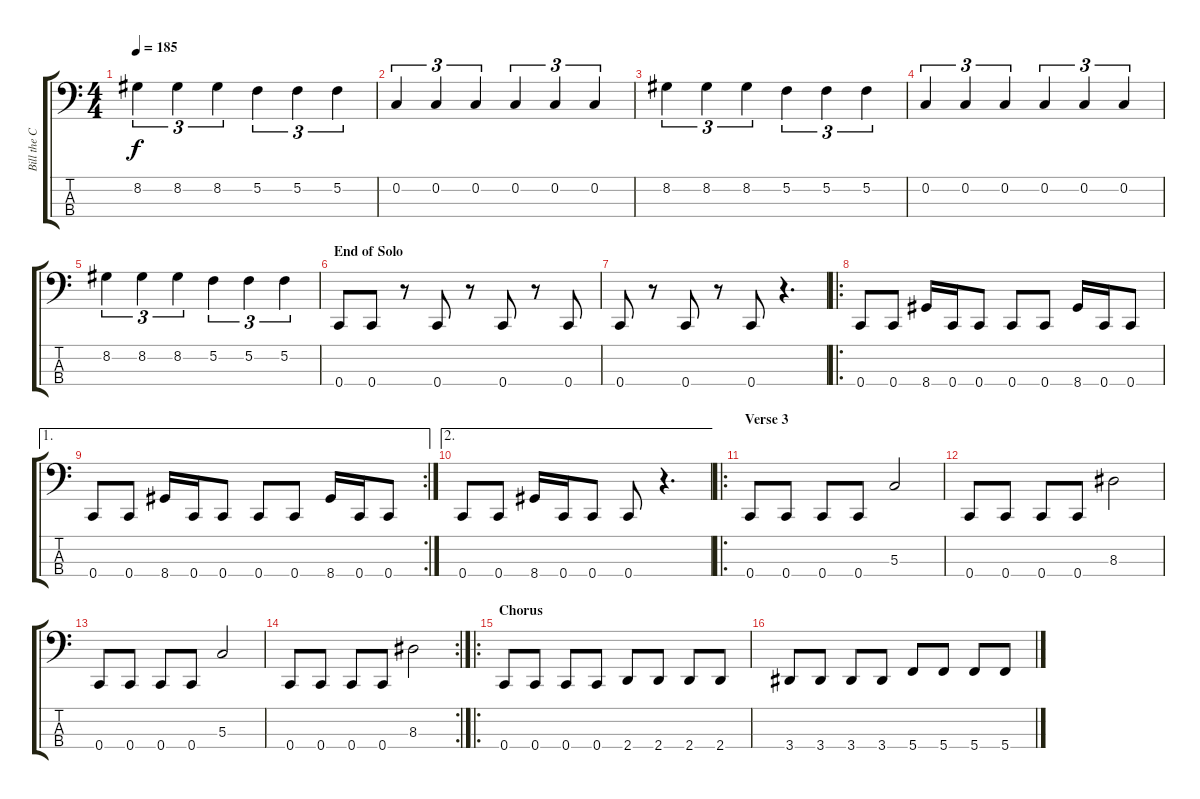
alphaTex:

\track ("Bill the CM" "Bill the C") {instrument electricbassfinger}
\staff {score tabs}
\tuning (F2 C2 G1 C1) {hide}
\ts (4 4)
\tempo 185
\clef f4
\ks c
8.2.4{tu (3 2) dy f} 8.2.4{tu (3 2)} 8.2.4{tu (3 2)} 5.2.4{tu (3 2)} 5.2.4{tu (3 2)} 5.2.4{tu (3 2)} |
0.2.4{tu (3 2)} 0.2.4{tu (3 2)} 0.2.4{tu (3 2)} 0.2.4{tu (3 2)} 0.2.4{tu (3 2)} 0.2.4{tu (3 2)} |
8.2.4{tu (3 2)} 8.2.4{tu (3 2)} 8.2.4{tu (3 2)} 5.2.4{tu (3 2)} 5.2.4{tu (3 2)} 5.2.4{tu (3 2)} |
0.2.4{tu (3 2)} 0.2.4{tu (3 2)} 0.2.4{tu (3 2)} 0.2.4{tu (3 2)} 0.2.4{tu (3 2)} 0.2.4{tu (3 2)} |
8.2.4{tu (3 2)} 8.2.4{tu (3 2)} 8.2.4{tu (3 2)} 5.2.4{tu (3 2)} 5.2.4{tu (3 2)} 5.2.4{tu (3 2)} |
\section ("" "End of Solo")
0.4.8 0.4.8 r.8 0.4.8 r.8 0.4.8 r.8 0.4.8 |
0.4.8 r.8 0.4.8 r.8 0.4.8 r.4{d} |
\ro
0.4.8 0.4.8 8.4.16 0.4.16 0.4.8 0.4.8 0.4.8 8.4.16 0.4.16 0.4.8 |
\ae 1
\rc 2
0.4.8 0.4.8 8.4.16 0.4.16 0.4.8 0.4.8 0.4.8 8.4.16 0.4.16 0.4.8 |
\ae 2
0.4.8 0.4.8 8.4.16 0.4.16 0.4.8 0.4.8 r.4{d} |
\ro
\section ("" "Verse 3")
0.4.8 0.4.8 0.4.8 0.4.8 5.3.2 |
0.4.8 0.4.8 0.4.8 0.4.8 8.3.2 |
0.4.8 0.4.8 0.4.8 0.4.8 5.3.2 |
\rc 2
0.4.8 0.4.8 0.4.8 0.4.8 8.3.2 |
\ro
\section ("" "Chorus")
0.4.8 0.4.8 0.4.8 0.4.8 2.4.8 2.4.8 2.4.8 2.4.8 |
3.4.8 3.4.8 3.4.8 3.4.8 5.4.8 5.4.8 5.4.8 5.4.8
